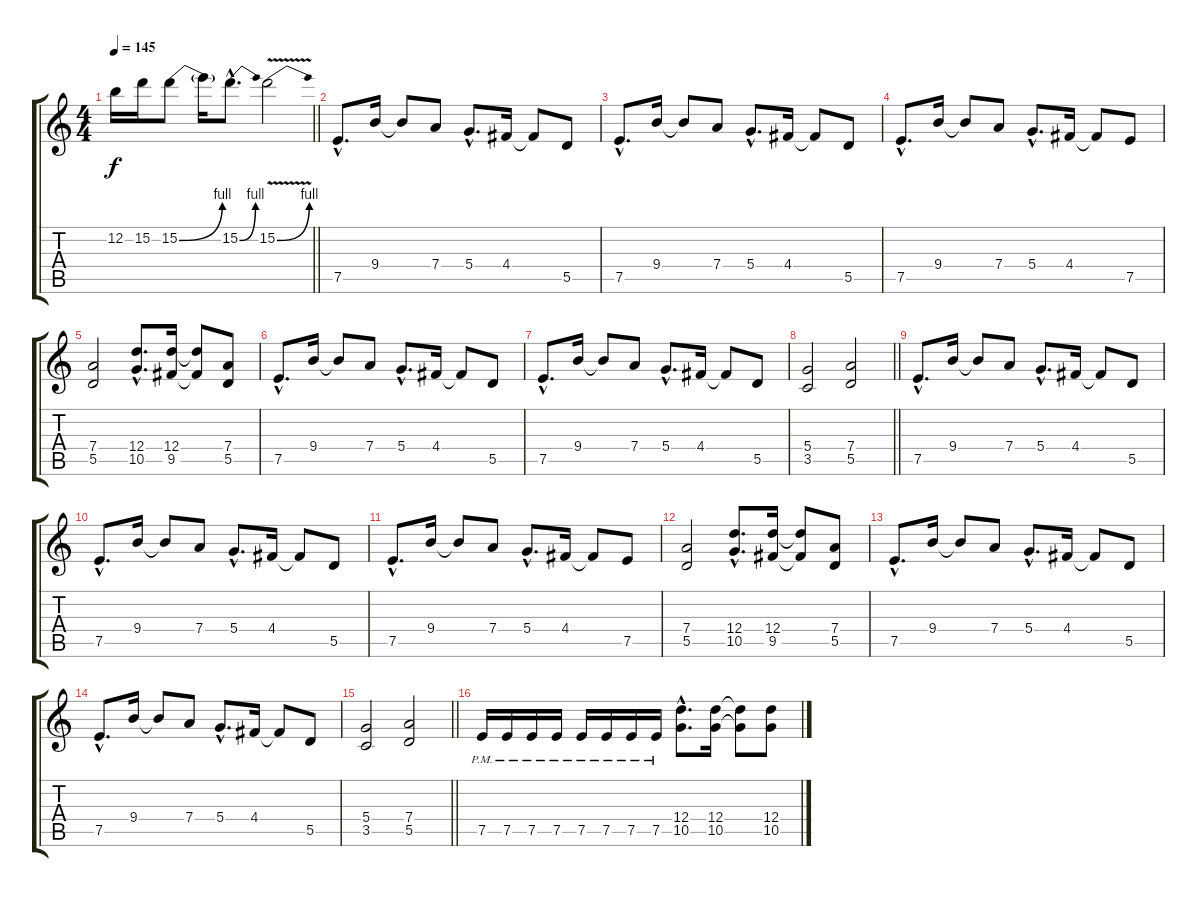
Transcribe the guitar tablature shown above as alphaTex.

\track "" {instrument distortionguitar}
\staff {score tabs}
\tuning (E4 B3 G3 D3 A2 E2) {hide}
\ts (4 4)
\tempo 145
\clef g2
\barLineRight lightlight
\ks c
12.2.16{dy f} 15.2.16 15.2{be (bend 0 0 60 4)}.8 15.2{t}.16 15.2{be (bend 0 0 60 4) hac}.8{d} 15.2{be (bend 0 0 60 4) v}.2 |
7.5{hac}.8{d} 9.4.16 9.4{t}.8 7.4.8 5.4{hac}.8{d} 4.4.16 4.4{t}.8 5.5.8 |
7.5{hac}.8{d} 9.4.16 9.4{t}.8 7.4.8 5.4{hac}.8{d} 4.4.16 4.4{t}.8 5.5.8 |
7.5{hac}.8{d} 9.4.16 9.4{t}.8 7.4.8 5.4{hac}.8{d} 4.4.16 4.4{t}.8 7.5.8 |
(7.4 5.5).2 (12.4{hac} 10.5{hac}).8{d} (12.4 9.5).16 (12.4{t} 9.5{t}).8 (7.4 5.5).8 |
7.5{hac}.8{d} 9.4.16 9.4{t}.8 7.4.8 5.4{hac}.8{d} 4.4.16 4.4{t}.8 5.5.8 |
7.5{hac}.8{d} 9.4.16 9.4{t}.8 7.4.8 5.4{hac}.8{d} 4.4.16 4.4{t}.8 5.5.8 |
\barLineRight lightlight
(5.4 3.5).2 (7.4 5.5).2 |
7.5{hac}.8{d} 9.4.16 9.4{t}.8 7.4.8 5.4{hac}.8{d} 4.4.16 4.4{t}.8 5.5.8 |
7.5{hac}.8{d} 9.4.16 9.4{t}.8 7.4.8 5.4{hac}.8{d} 4.4.16 4.4{t}.8 5.5.8 |
7.5{hac}.8{d} 9.4.16 9.4{t}.8 7.4.8 5.4{hac}.8{d} 4.4.16 4.4{t}.8 7.5.8 |
(7.4 5.5).2 (12.4{hac} 10.5{hac}).8{d} (12.4 9.5).16 (12.4{t} 9.5{t}).8 (7.4 5.5).8 |
7.5{hac}.8{d} 9.4.16 9.4{t}.8 7.4.8 5.4{hac}.8{d} 4.4.16 4.4{t}.8 5.5.8 |
7.5{hac}.8{d} 9.4.16 9.4{t}.8 7.4.8 5.4{hac}.8{d} 4.4.16 4.4{t}.8 5.5.8 |
\barLineRight lightlight
(5.4 3.5).2 (7.4 5.5).2 |
7.5{pm}.16 7.5{pm}.16 7.5{pm}.16 7.5{pm}.16 7.5{pm}.16 7.5{pm}.16 7.5{pm}.16 7.5{pm}.16 (12.4{hac} 10.5{hac}).8{d} (12.4 10.5).16 (12.4{t} 10.5{t}).8 (12.4 10.5).8
